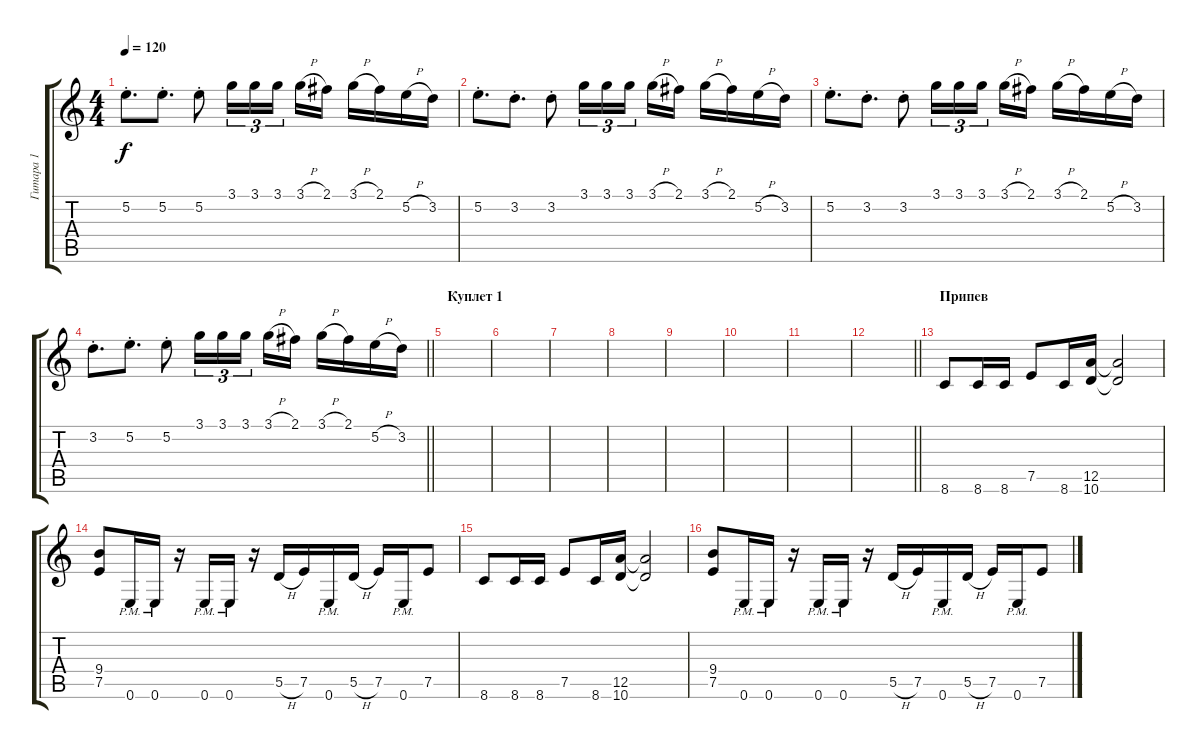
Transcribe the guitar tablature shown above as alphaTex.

\track ("Гитара 1" "Гитара 1") {instrument distortionguitar}
\staff {score tabs}
\tuning (E4 B3 G3 D3 A2 E2) {hide}
\ts (4 4)
\tempo 120
\clef g2
\ks c
5.2{st}.8{d dy f} 5.2{st}.8{d} 5.2{st}.8 3.1.16{tu (3 2)} 3.1.16{tu (3 2)} 3.1.16{tu (3 2) beam splitsecondary} 3.1{h}.16 2.1.16 3.1{h}.16 2.1.16 5.2{h}.16 3.2.16 |
5.2{st}.8{d} 3.2{st}.8{d} 3.2{st}.8 3.1.16{tu (3 2)} 3.1.16{tu (3 2)} 3.1.16{tu (3 2) beam splitsecondary} 3.1{h}.16 2.1.16 3.1{h}.16 2.1.16 5.2{h}.16 3.2.16 |
5.2{st}.8{d} 3.2{st}.8{d} 3.2{st}.8 3.1.16{tu (3 2)} 3.1.16{tu (3 2)} 3.1.16{tu (3 2) beam splitsecondary} 3.1{h}.16 2.1.16 3.1{h}.16 2.1.16 5.2{h}.16 3.2.16 |
\barLineRight lightlight
3.2{st}.8{d} 5.2{st}.8{d} 5.2{st}.8 3.1.16{tu (3 2)} 3.1.16{tu (3 2)} 3.1.16{tu (3 2) beam splitsecondary} 3.1{h}.16 2.1.16 3.1{h}.16 2.1.16 5.2{h}.16 3.2.16 |
\section ("" "Куплет 1")
|
|
|
|
|
|
|
\barLineRight lightlight
|
\section ("" "Припев")
8.6.8 8.6.16 8.6.16 7.5.8 8.6.16 (12.5 10.6).16 (12.5{t} 10.6{t}).2 |
(9.4 7.5).8 0.6{pm}.16 0.6{pm}.16 r.16 0.6{pm}.16 0.6{pm}.16 r.16 5.5{h}.16 7.5.16 0.6{pm}.16 5.5{h}.16 7.5.16 0.6{pm}.16 7.5.8 |
8.6.8 8.6.16 8.6.16 7.5.8 8.6.16 (12.5 10.6).16 (12.5{t} 10.6{t}).2 |
(9.4 7.5).8 0.6{pm}.16 0.6{pm}.16 r.16 0.6{pm}.16 0.6{pm}.16 r.16 5.5{h}.16 7.5.16 0.6{pm}.16 5.5{h}.16 7.5.16 0.6{pm}.16 7.5.8
